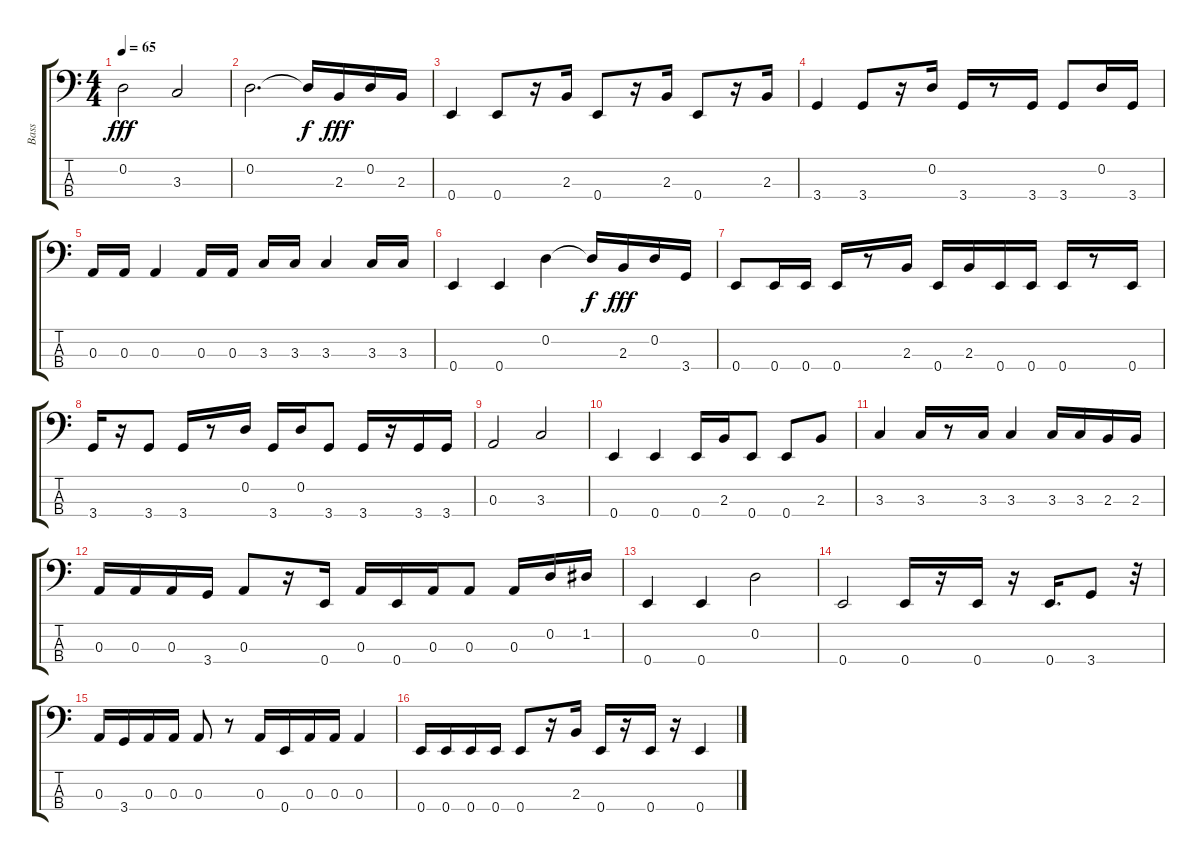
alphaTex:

\track ("Bass" "Bass") {instrument electricbassfinger}
\staff {score tabs}
\tuning (G2 D2 A1 E1) {hide}
\ts (4 4)
\tempo 65
\clef f4
\ks c
0.2.2{dy fff} 3.3.2 |
0.2.2{d} 0.2{t}.16{dy f} 2.3.16{dy fff} 0.2.16 2.3.16 |
0.4.4 0.4.8 r.16 2.3.16 0.4.8 r.16 2.3.16 0.4.8 r.16 2.3.16 |
3.4.4 3.4.8 r.16 0.2.16 3.4.16 r.8 3.4.16 3.4.8 0.2.16 3.4.16 |
0.3.16 0.3.16 0.3.4 0.3.16 0.3.16 3.3.16 3.3.16 3.3.4 3.3.16 3.3.16 |
0.4.4 0.4.4 0.2.4 0.2{t}.16{dy f} 2.3.16{dy fff} 0.2.16 3.4.16 |
0.4.8 0.4.16 0.4.16 0.4.16 r.8 2.3.16 0.4.16 2.3.16 0.4.16 0.4.16 0.4.16 r.8 0.4.16 |
3.4.16 r.16 3.4.8 3.4.16 r.8 0.2.16 3.4.16 0.2.16 3.4.8 3.4.16 r.16 3.4.16 3.4.16 |
0.3.2 3.3.2 |
0.4.4 0.4.4 0.4.16 2.3.16 0.4.8 0.4.8 2.3.8 |
3.3.4 3.3.16 r.8 3.3.16 3.3.4 3.3.16 3.3.16 2.3.16 2.3.16 |
0.3.16 0.3.16 0.3.16 3.4.16 0.3.8 r.16 0.4.16 0.3.16 0.4.16 0.3.16 0.3.8 0.3.16 0.2.16 1.2.16 |
0.4.4 0.4.4 0.2.2 |
0.4.2 0.4.16 r.16 0.4.16 r.16 0.4.16{d} 3.4.8 r.32 |
0.3.16 3.4.16 0.3.16 0.3.16 0.3.8 r.8 0.3.16 0.4.16 0.3.16 0.3.16 0.3.4 |
0.4.16 0.4.16 0.4.16 0.4.16 0.4.8 r.16 2.3.16 0.4.16 r.16 0.4.16 r.16 0.4.4
